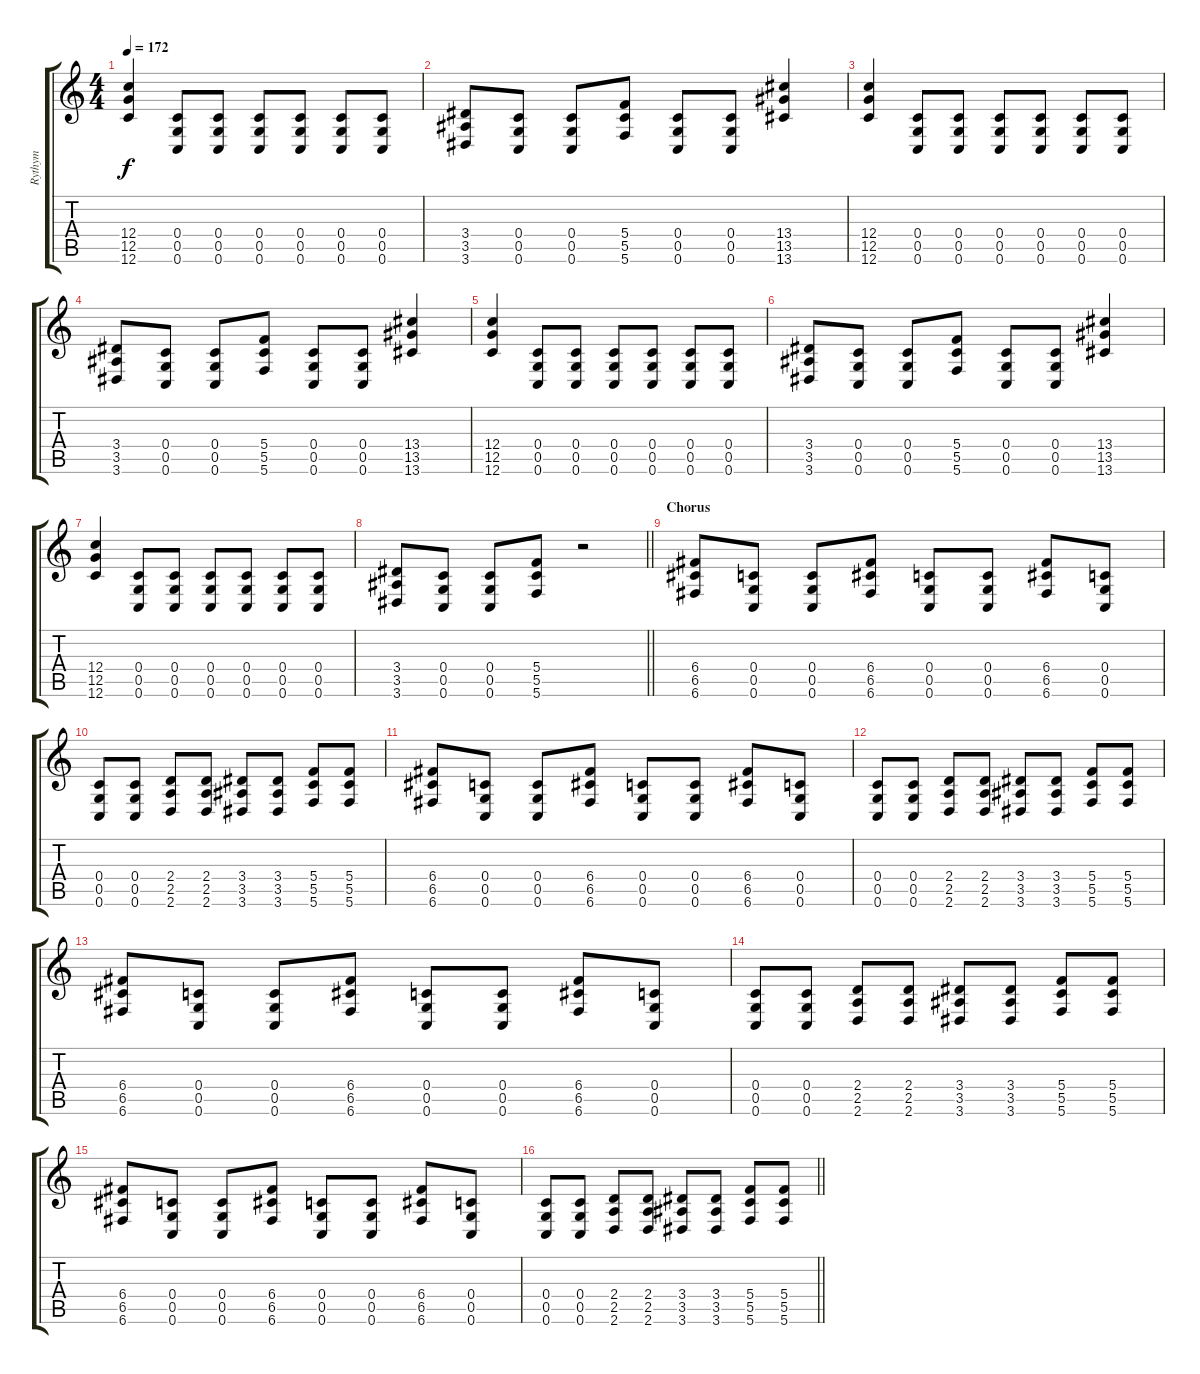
\track ("Rythym" "Rythym") {instrument distortionguitar}
\staff {score tabs}
\tuning (D4 A3 F3 C3 G2 C2) {hide}
\ts (4 4)
\tempo 172
\clef g2
\ks c
(12.4 12.5 12.6).4{dy f} (0.4 0.5 0.6).8 (0.4 0.5 0.6).8 (0.4 0.5 0.6).8 (0.4 0.5 0.6).8 (0.4 0.5 0.6).8 (0.4 0.5 0.6).8 |
(3.4 3.5 3.6).8 (0.4 0.5 0.6).8 (0.4 0.5 0.6).8 (5.4 5.5 5.6).8 (0.4 0.5 0.6).8 (0.4 0.5 0.6).8 (13.4 13.5 13.6).4 |
(12.4 12.5 12.6).4 (0.4 0.5 0.6).8 (0.4 0.5 0.6).8 (0.4 0.5 0.6).8 (0.4 0.5 0.6).8 (0.4 0.5 0.6).8 (0.4 0.5 0.6).8 |
(3.4 3.5 3.6).8 (0.4 0.5 0.6).8 (0.4 0.5 0.6).8 (5.4 5.5 5.6).8 (0.4 0.5 0.6).8 (0.4 0.5 0.6).8 (13.4 13.5 13.6).4 |
(12.4 12.5 12.6).4 (0.4 0.5 0.6).8 (0.4 0.5 0.6).8 (0.4 0.5 0.6).8 (0.4 0.5 0.6).8 (0.4 0.5 0.6).8 (0.4 0.5 0.6).8 |
(3.4 3.5 3.6).8 (0.4 0.5 0.6).8 (0.4 0.5 0.6).8 (5.4 5.5 5.6).8 (0.4 0.5 0.6).8 (0.4 0.5 0.6).8 (13.4 13.5 13.6).4 |
(12.4 12.5 12.6).4 (0.4 0.5 0.6).8 (0.4 0.5 0.6).8 (0.4 0.5 0.6).8 (0.4 0.5 0.6).8 (0.4 0.5 0.6).8 (0.4 0.5 0.6).8 |
\barLineRight lightlight
(3.4 3.5 3.6).8 (0.4 0.5 0.6).8 (0.4 0.5 0.6).8 (5.4 5.5 5.6).8 r.2 |
\section ("" "Chorus")
(6.4 6.5 6.6).8 (0.4 0.5 0.6).8 (0.4 0.5 0.6).8 (6.4 6.5 6.6).8 (0.4 0.5 0.6).8 (0.4 0.5 0.6).8 (6.4 6.5 6.6).8 (0.4 0.5 0.6).8 |
(0.4 0.5 0.6).8 (0.4 0.5 0.6).8 (2.4 2.5 2.6).8 (2.4 2.5 2.6).8 (3.4 3.5 3.6).8 (3.4 3.5 3.6).8 (5.4 5.5 5.6).8 (5.4 5.5 5.6).8 |
(6.4 6.5 6.6).8 (0.4 0.5 0.6).8 (0.4 0.5 0.6).8 (6.4 6.5 6.6).8 (0.4 0.5 0.6).8 (0.4 0.5 0.6).8 (6.4 6.5 6.6).8 (0.4 0.5 0.6).8 |
(0.4 0.5 0.6).8 (0.4 0.5 0.6).8 (2.4 2.5 2.6).8 (2.4 2.5 2.6).8 (3.4 3.5 3.6).8 (3.4 3.5 3.6).8 (5.4 5.5 5.6).8 (5.4 5.5 5.6).8 |
(6.4 6.5 6.6).8 (0.4 0.5 0.6).8 (0.4 0.5 0.6).8 (6.4 6.5 6.6).8 (0.4 0.5 0.6).8 (0.4 0.5 0.6).8 (6.4 6.5 6.6).8 (0.4 0.5 0.6).8 |
(0.4 0.5 0.6).8 (0.4 0.5 0.6).8 (2.4 2.5 2.6).8 (2.4 2.5 2.6).8 (3.4 3.5 3.6).8 (3.4 3.5 3.6).8 (5.4 5.5 5.6).8 (5.4 5.5 5.6).8 |
(6.4 6.5 6.6).8 (0.4 0.5 0.6).8 (0.4 0.5 0.6).8 (6.4 6.5 6.6).8 (0.4 0.5 0.6).8 (0.4 0.5 0.6).8 (6.4 6.5 6.6).8 (0.4 0.5 0.6).8 |
\barLineRight lightlight
(0.4 0.5 0.6).8 (0.4 0.5 0.6).8 (2.4 2.5 2.6).8 (2.4 2.5 2.6).8 (3.4 3.5 3.6).8 (3.4 3.5 3.6).8 (5.4 5.5 5.6).8 (5.4 5.5 5.6).8
